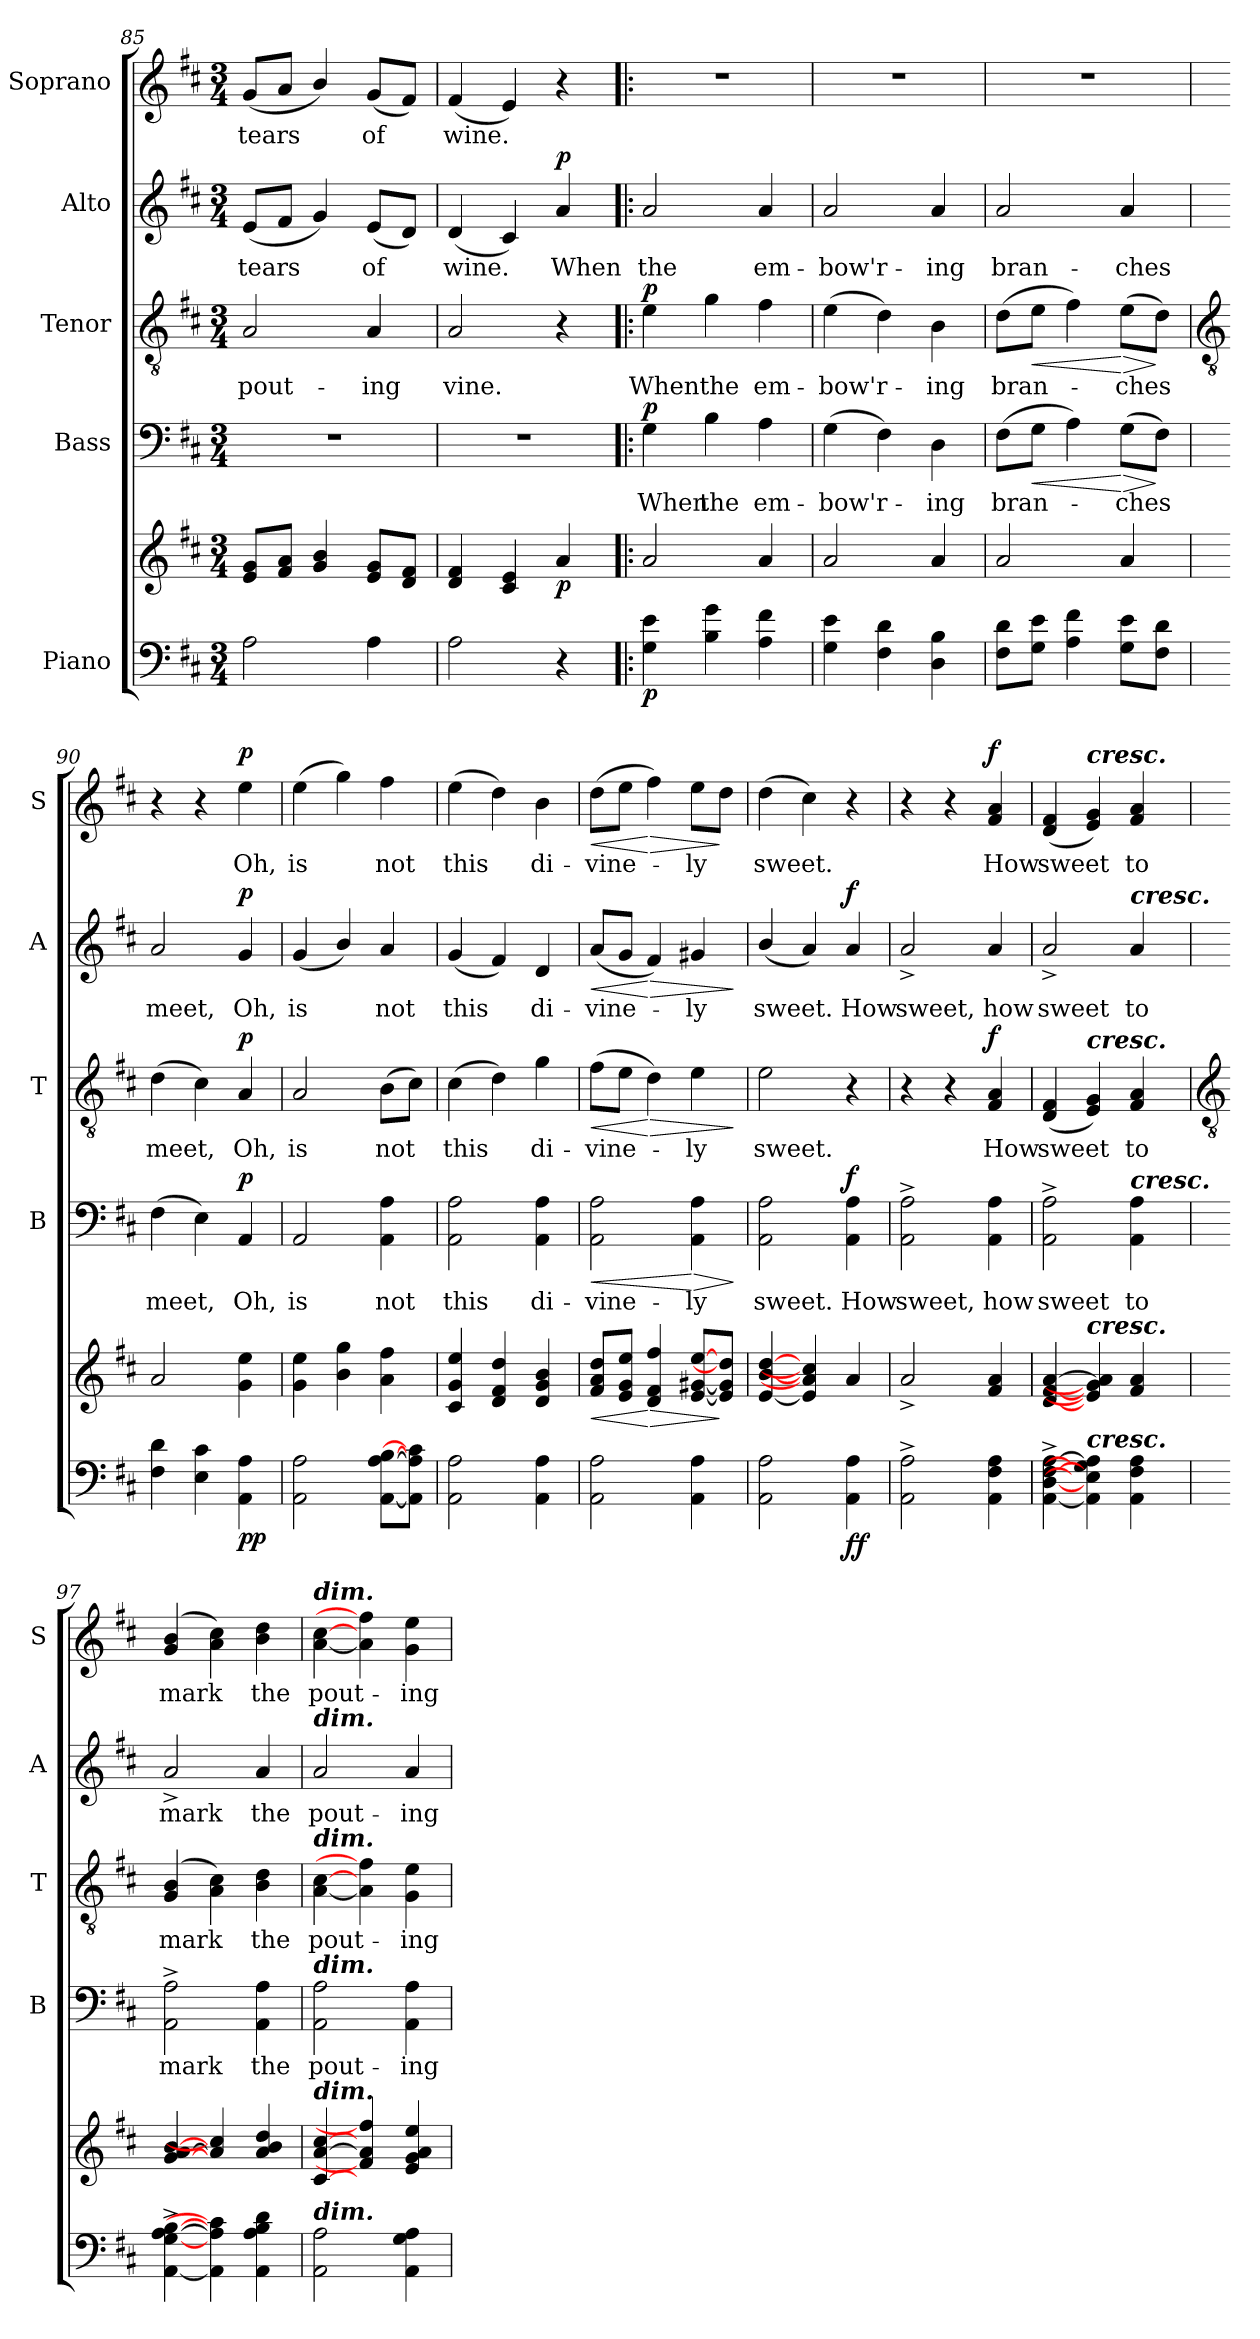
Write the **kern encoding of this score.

**kern	**kern	**dynam	**kern	**text	**dynam	**kern	**text	**dynam	**kern	**text	**dynam	**kern	**text	**dynam
*part5	*part5	*part5	*part4	*part4	*part4	*part3	*part3	*part3	*part2	*part2	*part2	*part1	*part1	*part1
*staff6	*staff5	*staff5/6	*staff4	*staff4	*staff4	*staff3	*staff3	*staff3	*staff2	*staff2	*staff2	*staff1	*staff1	*staff1
*I"Piano	*	*	*I"Bass	*	*	*I"Tenor	*	*	*I"Alto	*	*	*I"Soprano	*	*
*	*	*	*I'B	*	*	*I'T	*	*	*I'A	*	*	*I'S	*	*
*clefF4	*clefG2	*	*clefF4	*	*	*clefGv2	*	*	*clefG2	*	*	*clefG2	*	*
*k[f#c#]	*k[f#c#]	*	*k[f#c#]	*	*	*k[f#c#]	*	*	*k[f#c#]	*	*	*k[f#c#]	*	*
*D:	*D:	*	*D:	*	*	*D:	*	*	*D:	*	*	*D:	*	*
*M3/4	*M3/4	*	*M3/4	*	*	*M3/4	*	*	*M3/4	*	*	*M3/4	*	*
=85	=85	=85	=85	=85	=85	=85	=85	=85	=85	=85	=85	=85	=85	=85
!	!	!	!LO:N:vis=1	!	!	!	!LO:LY:b	!	!	!LO:LY:b	!	!	!LO:LY:b	!
2A	8e 8gL	.	2.r	.	.	2A	pout-	.	(<8eL	tears	.	(<8gL	tears	.
.	8f# 8aJ	.	.	.	.	.	.	.	8f#J	.	.	8aJ	.	.
.	4g/ 4b/	.	.	.	.	.	.	.	4g/)	.	.	4b/)	.	.
!	!	!	!	!	!	!	!LO:LY:b	!	!	!LO:LY:b	!	!	!LO:LY:b	!
4A	8e 8gL	.	.	.	.	4A	-ing	.	(<8eL	of	.	(<8gL	of	.
.	8d 8f#J	.	.	.	.	.	.	.	8dJ)	.	.	8f#J)	.	.
=86	=86	=86	=86	=86	=86	=86	=86	=86	=86	=86	=86	=86	=86	=86
!	!	!	!LO:N:vis=1	!	!	!	!LO:LY:b	!	!	!LO:LY:b	!	!	!LO:LY:b	!
2A	4d 4f#	.	2.r	.	.	2A	vine.	.	(<4d	wine.	.	(<4f#	wine.	.
.	4c# 4e	.	.	.	.	.	.	.	4c#)	.	.	4e)	.	.
!	!	!LO:DY:b	!	!	!	!	!	!	!	!LO:LY:b	!LO:DY:b	!	!	!
4r	4a	p	.	.	.	4r	.	.	4a	When	p	4r	.	.
=87!|:	=87!|:	=87!|:	=87!|:	=87!|:	=87!|:	=87!|:	=87!|:	=87!|:	=87!|:	=87!|:	=87!|:	=87!|:	=87!|:	=87!|:
!	!	!LO:DY:b=2	!	!LO:LY:b	!LO:DY:b	!	!LO:LY:b	!LO:DY:b	!	!LO:LY:b	!	!LO:N:vis=1	!	!
4G 4e	2a	p	4G	When	p	4e	When	p	2a	the	.	2.r	.	.
!	!	!	!	!LO:LY:b	!	!	!LO:LY:b	!	!	!	!	!	!	!
4B 4g	.	.	4B	the	.	4g	the	.	.	.	.	.	.	.
!	!	!	!	!LO:LY:b	!	!	!LO:LY:b	!	!	!LO:LY:b	!	!	!	!
4A 4f#	4a	.	4A	em-	.	4f#	em-	.	4a	em-	.	.	.	.
=88	=88	=88	=88	=88	=88	=88	=88	=88	=88	=88	=88	=88	=88	=88
!	!	!	!	!LO:LY:b	!	!	!LO:LY:b	!	!	!LO:LY:b	!	!LO:N:vis=1	!	!
4G 4e	2a	.	(>4G	-bow'r-	.	(>4e	-bow'r-	.	2a	-bow'r-	.	2.r	.	.
4F# 4d	.	.	4F#)	.	.	4d)	.	.	.	.	.	.	.	.
!	!	!	!	!LO:LY:b	!	!	!LO:LY:b	!	!	!LO:LY:b	!	!	!	!
4D 4B	4a	.	4D	ing	.	4B	ing	.	4a	-ing	.	.	.	.
=89	=89	=89	=89	=89	=89	=89	=89	=89	=89	=89	=89	=89	=89	=89
!	!	!	!	!LO:LY:b	!	!	!LO:LY:b	!	!	!LO:LY:b	!	!LO:N:vis=1	!	!
8F# 8dL	2a	.	(>8F#L	bran-	.	(>8dL	bran-	.	2a	bran-	.	2.r	.	.
!	!	!	!	!	!LO:HP:b	!	!	!LO:HP:b	!	!	!	!	!	!
8G 8eJ	.	.	8GJ	.	<	8eJ	.	<	.	.	.	.	.	.
4A 4f#	.	.	4A)	.	.	4f#)	.	.	.	.	.	.	.	.
!	!	!	!	!LO:LY:b	!LO:HP:n=1:b	!	!LO:LY:b	!LO:HP:n=1:b	!	!LO:LY:b	!	!	!	!
8G 8eL	4a	.	(>8GL	ches	[ >	(>8eL	ches	[ >	4a	-ches	.	.	.	.
8F# 8dJ	.	.	8F#J)	.	]	8dJ)	.	]	.	.	.	.	.	.
!!LO:LB:g=z
=90	=90	=90	=90	=90	=90	=90	=90	=90	=90	=90	=90	=90	=90	=90
*	*	*	*	*	*	*clefGv2	*	*	*	*	*	*	*	*
!	!	!	!	!LO:LY:b	!	!	!LO:LY:b	!	!	!LO:LY:b	!	!	!	!
4F# 4d	2a	.	(>4F#	meet,	.	(>4d	meet,	.	2a	meet,	.	4r	.	.
4E 4c#	.	.	4E)	.	.	4c#)	.	.	.	.	.	4r	.	.
!	!	!LO:DY:b=2	!	!LO:LY:b	!	!	!LO:LY:b	!	!	!LO:LY:b	!	!	!LO:LY:b	!
!	!	!LO:DY:n=1:b	!	!	!LO:DY:b	!	!	!LO:DY:b	!	!	!LO:DY:b	!	!	!LO:DY:b
4AA 4A	4g 4ee	p p	4AA	Oh,	p	4A	Oh,	p	4g	Oh,	p	4ee	Oh,	p
=91	=91	=91	=91	=91	=91	=91	=91	=91	=91	=91	=91	=91	=91	=91
!	!	!	!	!LO:LY:b	!	!	!LO:LY:b	!	!	!LO:LY:b	!	!	!LO:LY:b	!
2AA 2A	4g 4ee	.	2AA	is	.	2A	is	.	(<4g	is	.	(>4ee	is	.
.	4b\ 4gg\	.	.	.	.	.	.	.	4b/)	.	.	4gg)	.	.
!	!	!	!	!LO:LY:b	!	!	!LO:LY:b	!	!	!LO:LY:b	!	!	!LO:LY:b	!
[8AA [8A [8BL	4a 4ff#	.	4AA 4A	not	.	(>8BL	not	.	4a	not	.	4ff#	not	.
8AA] 8A] 8c#]J	.	.	.	.	.	8c#J)	.	.	.	.	.	.	.	.
=92	=92	=92	=92	=92	=92	=92	=92	=92	=92	=92	=92	=92	=92	=92
!	!	!	!	!LO:LY:b	!	!	!LO:LY:b	!	!	!LO:LY:b	!	!	!LO:LY:b	!
2AA 2A	4c# 4g 4ee	.	2AA 2A	this	.	(>4c#	this	.	(<4g	this	.	(>4ee	this	.
.	4d 4f# 4dd	.	.	.	.	4d)	.	.	4f#)	.	.	4dd)	.	.
!	!	!	!	!LO:LY:b	!	!	!LO:LY:b	!	!	!LO:LY:b	!	!	!LO:LY:b	!
4AA 4A	4d 4g 4b	.	4AA 4A	di-	.	4g	di-	.	4d	di-	.	4b	di-	.
=93	=93	=93	=93	=93	=93	=93	=93	=93	=93	=93	=93	=93	=93	=93
!	!	!LO:HP:b	!	!LO:LY:b	!LO:HP:b	!	!LO:LY:b	!LO:HP:b	!	!LO:LY:b	!LO:HP:b	!	!LO:LY:b	!LO:HP:b
2AA 2A	8f# 8a 8ddL	<	2AA 2A	-vine-	<	(>8f#L	-vine-	<	(<8aL	-vine-	<	(>8ddL	-vine-	<
.	8e 8g 8eeJ	.	.	.	.	8eJ	.	.	8gJ	.	.	8eeJ	.	.
!	!	!LO:HP:n=1:b	!	!	!	!	!	!LO:HP:n=1:b	!	!	!LO:HP:n=1:b	!	!	!LO:HP:n=1:b
.	4d 4f# 4ff#	[ >	.	.	.	4d)	.	[ >	4f#)	.	[ >	4ff#)	.	[ >
!	!	!	!	!LO:LY:b	!LO:HP:n=1:b	!	!LO:LY:b	!	!	!LO:LY:b	!	!	!LO:LY:b	!
4AA 4A	[8e [8g#X [8eeL	.	4AA 4A	-ly	[ >	4e	ly	.	4g#X	ly	.	8eeL	ly	.
.	8e] 8g#] 8dd]J	]	.	.	.	.	.	.	.	.	.	8ddJ	.	]
.	.	.	.	.	]	.	.	]	.	.	]	.	.	.
=94	=94	=94	=94	=94	=94	=94	=94	=94	=94	=94	=94	=94	=94	=94
!	!	!	!	!LO:LY:b	!	!	!LO:LY:b	!	!	!LO:LY:b	!	!	!LO:LY:b	!
2AA 2A	[4e [4b [4dd	.	2AA 2A	sweet.	.	2e	sweet.	.	(<4b/	sweet.	.	(>4dd	sweet.	.
.	4e] 4a] 4cc#]	.	.	.	.	.	.	.	4a)	.	.	4cc#)	.	.
!	!	!LO:DY:b=2	!	!LO:LY:b	!	!	!	!	!	!LO:LY:b	!	!	!	!
!	!	!LO:DY:n=1:b	!	!	!LO:DY:b	!	!	!	!	!	!LO:DY:b	!	!	!
4AA 4A	4a	f f	4AA 4A	How	f	4r	.	.	4a	How	f	4r	.	.
=95	=95	=95	=95	=95	=95	=95	=95	=95	=95	=95	=95	=95	=95	=95
!	!	!	!	!LO:LY:b	!	!	!	!	!	!LO:LY:b	!	!	!	!
2AA^ 2A^	2a^	.	2AA^ 2A^	sweet,	.	4r	.	.	2a^	sweet,	.	4r	.	.
.	.	.	.	.	.	4r	.	.	.	.	.	4r	.	.
!	!	!	!	!LO:LY:b	!	!	!LO:LY:b	!LO:DY:b	!	!LO:LY:b	!	!	!LO:LY:b	!LO:DY:b
4AA 4F# 4A	4f# 4a	.	4AA 4A	how	.	4F# 4A	How	f	4a	how	.	4f# 4a	How	f
=96	=96	=96	=96	=96	=96	=96	=96	=96	=96	=96	=96	=96	=96	=96
!	!	!	!	!LO:LY:b	!	!	!LO:LY:b	!	!	!LO:LY:b	!	!	!LO:LY:b	!
[4AA\^ [4D\^ [4F#\^ [4A\^	[4d [4f# [4a	.	2AA^ 2A^	sweet	.	(<4D 4F#	sweet	.	2a^	sweet	.	(<4d 4f#	sweet	.
!	!	!	!	!	!	!	!	!	!	!	!	!LO:TX:a:Bi:t=cresc.	!	!
!	!	!	!	!	!	!LO:TX:a:Bi:t=cresc.	!	!	!	!	!	!	!	!
!	!LO:TX:a:Bi:t=cresc.	!	!	!	!	!	!	!	!	!	!	!	!	!
!LO:TX:a:Bi:t=cresc.	!	!	!	!	!	!	!	!	!	!	!	!	!	!
4AA\] 4E\] 4G\] 4A\]	4e] 4g] 4a]	.	.	.	.	4E 4G)	.	.	.	.	.	4e 4g)	.	.
!	!	!	!	!	!	!	!	!	!LO:TX:a:Bi:t=cresc.	!	!	!	!	!
!	!	!	!LO:TX:a:Bi:t=cresc.	!	!	!	!	!	!	!	!	!	!	!
!	!	!	!	!LO:LY:b	!	!	!LO:LY:b	!	!	!LO:LY:b	!	!	!LO:LY:b	!
4AA 4F# 4A	4f# 4a	.	4AA 4A	to	.	4F# 4A	to	.	4a	to	.	4f# 4a	to	.
!!LO:LB:g=z
=97	=97	=97	=97	=97	=97	=97	=97	=97	=97	=97	=97	=97	=97	=97
*	*	*	*	*	*	*clefGv2	*	*	*	*	*	*	*	*
*	*^	*	*	*	*	*	*	*	*	*	*	*	*	*
!	!	!LO:N:vis=1	!	!	!LO:LY:b	!	!	!LO:LY:b	!	!	!LO:LY:b	!	!	!LO:LY:b	!
[4AA^ [4G^ [4A^ [4B^	[4g [4a [4b	2.ryy	.	2AA^ 2A^	mark	.	(<4G 4B	mark	.	2a^	mark	.	(<4g 4b	mark	.
4AA] 4A] 4c#]	4a] 4cc#]	.	.	.	.	.	4A 4c#)	.	.	.	.	.	4a 4cc#)	.	.
!	!	!	!	!	!LO:LY:b	!	!	!LO:LY:b	!	!	!LO:LY:b	!	!	!LO:LY:b	!
4AA 4A 4B 4d	4a 4b 4dd	.	.	4AA 4A	the	.	4B 4d	the	.	4a	the	.	4b 4dd	the	.
=98	=98	=98	=98	=98	=98	=98	=98	=98	=98	=98	=98	=98	=98	=98	=98
!	!	!	!	!	!	!	!	!	!	!	!	!	!LO:TX:a:Bi:t=dim.	!	!
!	!	!	!	!	!	!	!	!	!	!LO:TX:a:Bi:t=dim.	!	!	!	!	!
!	!	!	!	!	!	!	!LO:TX:a:Bi:t=dim.	!	!	!	!	!	!	!	!
!	!	!	!	!LO:TX:a:Bi:t=dim.	!	!	!	!	!	!	!	!	!	!	!
!	!LO:TX:a:Bi:t=dim.	!	!	!	!	!	!	!	!	!	!	!	!	!	!
!LO:TX:a:Bi:t=dim.	!	!	!	!	!	!	!	!	!	!	!	!	!	!	!
!	!	!LO:N:vis=1	!	!	!LO:LY:b	!	!	!LO:LY:b	!	!	!LO:LY:b	!	!	!LO:LY:b	!
2AA 2A	[4c# [4a [4cc#	2.ryy	.	2AA 2A	pout-	.	[4A [4c#	pout-	.	2a	pout-	.	[4a [4cc#	pout-	.
.	4f#] 4a] 4ff#]	.	.	.	.	.	4A] 4f#]	.	.	.	.	.	4a] 4ff#]	.	.
!	!	!	!	!	!LO:LY:b	!	!	!LO:LY:b	!	!	!LO:LY:b	!	!	!LO:LY:b	!
4AA 4G 4A	4e 4g 4a 4ee	.	.	4AA 4A	-ing	.	4G 4e	ing	.	4a	-ing	.	4g 4ee	ing	.
*	*v	*v	*	*	*	*	*	*	*	*	*	*	*	*	*
=	=	=	=	=	=	=	=	=	=	=	=	=	=	=
*-	*-	*-	*-	*-	*-	*-	*-	*-	*-	*-	*-	*-	*-	*-
